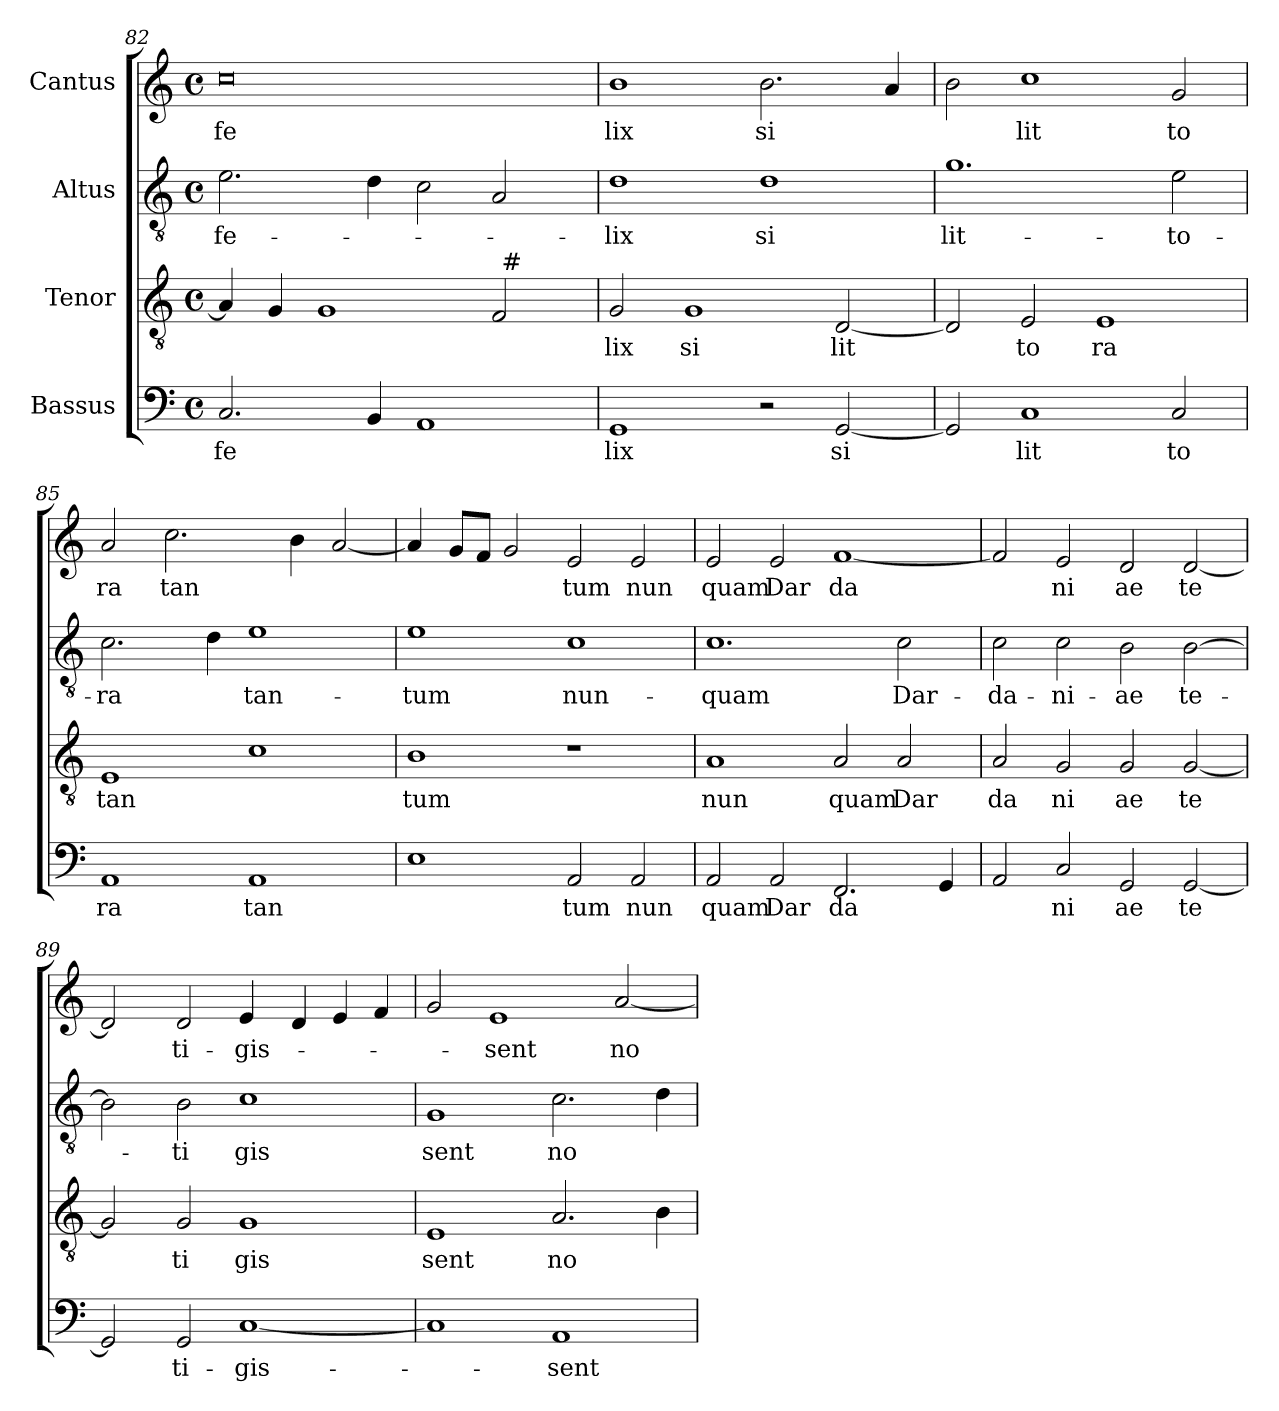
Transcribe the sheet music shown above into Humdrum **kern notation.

**kern	**text	**kern	**text	**kern	**text	**kern	**text
*part4	*part4	*part3	*part3	*part2	*part2	*part1	*part1
*staff4	*staff4	*staff3	*staff3	*staff2	*staff2	*staff1	*staff1
*I"Bassus	*	*I"Tenor	*	*I"Altus	*	*I"Cantus	*
*clefF4	*	*clefGv2	*	*clefGv2	*	*clefG2	*
*M4/4	*	*M4/4	*	*M4/4	*	*M4/4	*
*met(c)	*	*met(c)	*	*met(c)	*	*met(c)	*
=82	=82	=82	=82	=82	=82	=82	=82
!	!LO:LY:b:cj	!	!	!	!LO:LY:b:cj	!	!LO:LY:b:cj
*	*	*^	*	*	*	*	*
2.C/	fe	4A/]	1ryy	.	2.e\	fe-	0cc	fe
.	.	4G/	.	.	.	.	.	.
.	.	1G	.	.	.	.	.	.
4BB/	.	.	.	.	4d\	.	.	.
1AA	.	.	2ryy	.	2c\	.	.	.
.	.	2F/	64ryy	.	2A/	.	.	.
!	!	!	!LO:TX:a:t=#	!	!	!	!	!
.	.	.	4ryy	.	.	.	.	.
.	.	.	8...ryy	.	.	.	.	.
!!LO:PB:g=z
=83	=83	=83	=83	=83	=83	=83	=83	=83
!	!LO:LY:b:cj	!	!	!LO:LY:b:cj	!	!LO:LY:b:cj	!	!LO:LY:b:cj
*	*	*v	*v	*	*	*	*	*
1GG	lix	2G/	lix	1d	-lix	1b	lix
!	!	!	!LO:LY:b:cj	!	!	!	!
.	.	1G	si	.	.	.	.
!	!	!	!	!	!LO:LY:b:cj	!	!LO:LY:b:cj
2r	.	.	.	1d	si	2.b\	si
!	!LO:LY:b:cj	!	!LO:LY:b:cj	!	!	!	!
[<2GG/	si	[<2D/	lit	.	.	.	.
.	.	.	.	.	.	4a/	.
=84	=84	=84	=84	=84	=84	=84	=84
!	!	!	!	!	!LO:LY:b:cj	!	!
2GG/]	.	2D/]	.	1.g	lit-	2b\	.
!	!LO:LY:b:cj	!	!LO:LY:b:cj	!	!	!	!LO:LY:b:cj
1C	lit	2E/	to	.	.	1cc	lit
!	!	!	!LO:LY:b:cj	!	!	!	!
.	.	1E	ra	.	.	.	.
!	!LO:LY:b:cj	!	!	!	!LO:LY:b:cj	!	!LO:LY:b:cj
2C/	to	.	.	2e\	-to-	2g/	to
=85	=85	=85	=85	=85	=85	=85	=85
!	!LO:LY:b:cj	!	!LO:LY:b:cj	!	!LO:LY:b:cj	!	!LO:LY:b:cj
1AA	ra	1E	tan	2.c\	-ra	2a/	ra
!	!	!	!	!	!	!	!LO:LY:b
.	.	.	.	.	.	2.cc\	tan
.	.	.	.	4d\	.	.	.
!	!LO:LY:b:cj	!	!	!	!LO:LY:b:cj	!	!
1AA	tan	1c	.	1e	tan-	.	.
.	.	.	.	.	.	4b\	.
.	.	.	.	.	.	[<2a/	.
=86	=86	=86	=86	=86	=86	=86	=86
!	!	!	!LO:LY:b:cj	!	!LO:LY:b:cj	!	!
1E	.	1B	tum	1e	-tum	4a/]	.
.	.	.	.	.	.	8g/L	.
.	.	.	.	.	.	8f/J	.
.	.	.	.	.	.	2g/	.
!	!LO:LY:b:cj	!	!	!	!LO:LY:b:cj	!	!LO:LY:b:cj
2AA/	tum	1r	.	1c	nun-	2e/	tum
!	!LO:LY:b:cj	!	!	!	!	!	!LO:LY:b:cj
2AA/	nun	.	.	.	.	2e/	nun
=87	=87	=87	=87	=87	=87	=87	=87
!	!LO:LY:b:cj	!	!LO:LY:b:cj	!	!LO:LY:b:cj	!	!LO:LY:b:cj
2AA/	quam	1A	nun	1.c	-quam	2e/	quam
!	!LO:LY:b:cj	!	!	!	!	!	!LO:LY:b:cj
2AA/	Dar	.	.	.	.	2e/	Dar
!	!LO:LY:b:cj	!	!LO:LY:b:cj	!	!	!	!LO:LY:b:cj
2.FF/	da	2A/	quam	.	.	[<1f	da
!	!	!	!LO:LY:b:cj	!	!LO:LY:b:cj	!	!
.	.	2A/	Dar	2c\	Dar-	.	.
4GG/	.	.	.	.	.	.	.
=88	=88	=88	=88	=88	=88	=88	=88
!	!	!	!LO:LY:b:cj	!	!LO:LY:b:cj	!	!
2AA/	.	2A/	da	2c\	-da-	2f/]	.
!	!LO:LY:b:cj	!	!LO:LY:b:cj	!	!LO:LY:b:cj	!	!LO:LY:b:cj
2C/	ni	2G/	ni	2c\	-ni-	2e/	ni
!	!LO:LY:b:cj	!	!LO:LY:b:cj	!	!LO:LY:b:cj	!	!LO:LY:b:cj
2GG/	ae	2G/	ae	2B\	-ae	2d/	ae
!	!LO:LY:b:cj	!	!LO:LY:b:cj	!	!LO:LY:b:cj	!	!LO:LY:b:cj
[>2GG/	te	[>2G/	te	[>2B\	te-	[>2d/	te
!!LO:LB:g=z
=89	=89	=89	=89	=89	=89	=89	=89
*	*	*^	*	*^	*	*^	*
2GG/]	.	2G/]	16ryy	.	2B\]	16ryy	.	2d/]	16ryy	.
.	.	.	1ryy	.	.	1ryy	.	.	1ryy	.
!	!LO:LY:b:cj	!	!	!LO:LY:b:cj	!	!	!LO:LY:b:cj	!	!	!LO:LY:b:cj
2GG/	ti-	2G/	.	ti	2B\	.	-ti	2d/	.	ti-
!	!LO:LY:b:cj	!	!	!LO:LY:b:cj	!	!	!LO:LY:b:cj	!	!	!LO:LY:b
[<1C	-gis-	1G	.	gis	1c	.	gis	4e/	.	-gis-
.	.	.	2...ryy	.	.	2...ryy	.	.	2...ryy	.
.	.	.	.	.	.	.	.	4d/	.	.
.	.	.	.	.	.	.	.	4e/	.	.
.	.	.	.	.	.	.	.	4f/	.	.
=90	=90	=90	=90	=90	=90	=90	=90	=90	=90	=90
!	!	!	!	!LO:LY:b:cj	!	!	!LO:LY:b:cj	!	!	!
*	*	*v	*v	*	*	*	*	*v	*v	*
*	*	*	*	*v	*v	*	*	*
1C]	.	1E	sent	1G	sent	2g/	.
!	!	!	!	!	!	!	!LO:LY:b:cj
.	.	.	.	.	.	1e	-sent
!	!LO:LY:b:cj	!	!LO:LY:b:cj	!	!LO:LY:b:cj	!	!
1AA	-sent	2.A/	no	2.c\	no	.	.
!	!	!	!	!	!	!	!LO:LY:b:cj
.	.	.	.	.	.	[<2a/	no-
.	.	4B\	.	4d\	.	.	.
=	=	=	=	=	=	=	=
*-	*-	*-	*-	*-	*-	*-	*-
